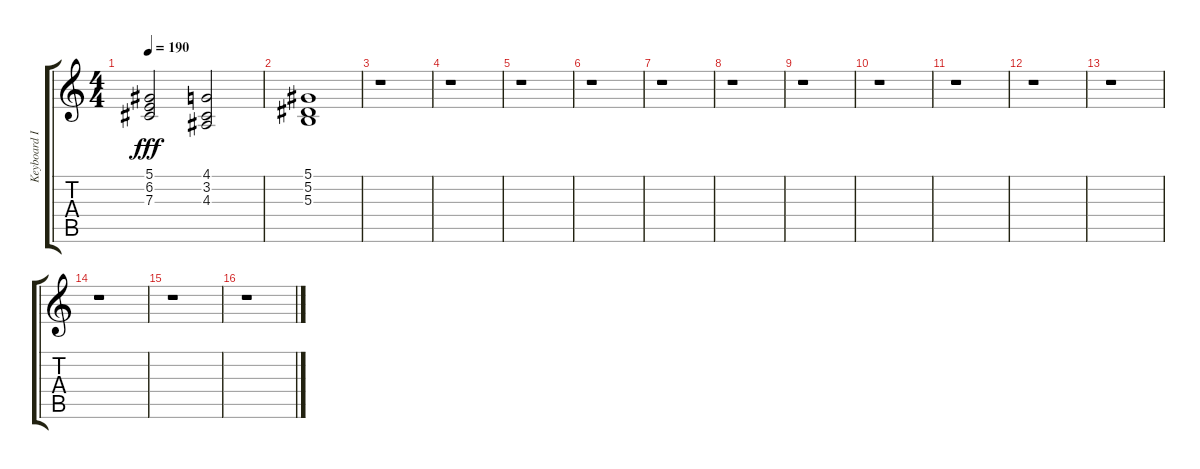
\track ("Keyboard II" "Keyboard I") {instrument churchorgan}
\staff {score tabs}
\tuning (Eb4 Bb3 Gb3 Db3 Ab2 Eb2) {hide}
\ts (4 4)
\tempo 190
\clef g2
\ks c
(5.1 6.2 7.3).2{dy fff instrument drawbarorgan} (4.1 3.2 4.3).2{instrument drawbarorgan} |
(5.1 5.2 5.3).1{instrument drawbarorgan} |
r.1 |
r.1 |
r.1 |
r.1 |
r.1 |
r.1 |
r.1 |
r.1 |
r.1 |
r.1 |
r.1 |
r.1 |
r.1 |
r.1
